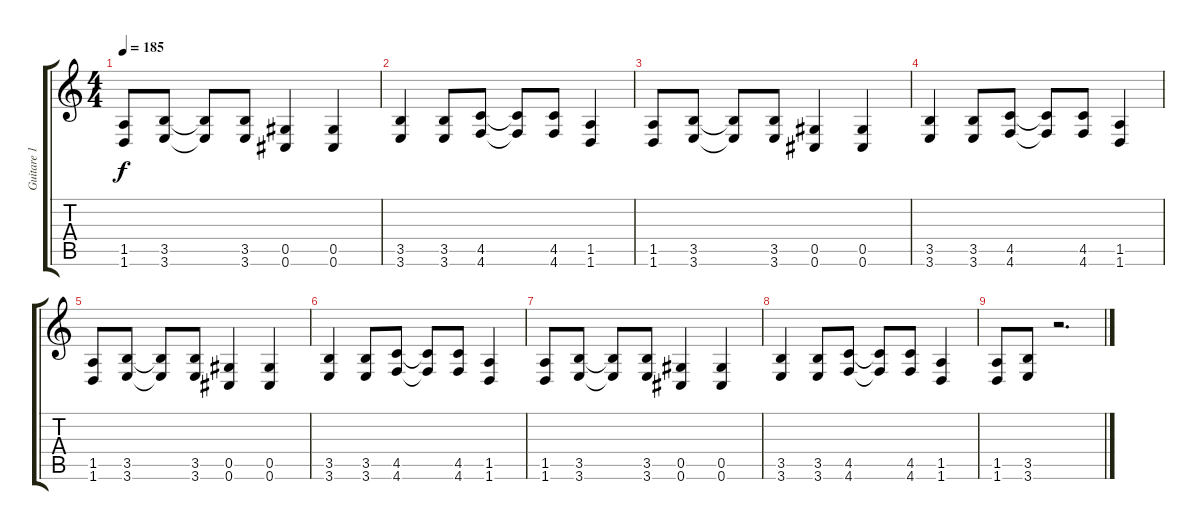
\track ("Guitare 1" "Guitare 1") {instrument distortionguitar}
\staff {score tabs}
\tuning (Eb4 Bb3 Gb3 Db3 Ab2 Db2) {hide}
\ts (4 4)
\tempo 185
\clef g2
\ks c
(1.5 1.6).8{dy f} (3.5 3.6).8 (3.5{t} 3.6{t}).8 (3.5 3.6).8 (0.5 0.6).4 (0.5 0.6).4 |
(3.5 3.6).4 (3.5 3.6).8 (4.5 4.6).8 (4.5{t} 4.6{t}).8 (4.5 4.6).8 (1.5 1.6).4 |
(1.5 1.6).8 (3.5 3.6).8 (3.5{t} 3.6{t}).8 (3.5 3.6).8 (0.5 0.6).4 (0.5 0.6).4 |
(3.5 3.6).4 (3.5 3.6).8 (4.5 4.6).8 (4.5{t} 4.6{t}).8 (4.5 4.6).8 (1.5 1.6).4 |
(1.5 1.6).8 (3.5 3.6).8 (3.5{t} 3.6{t}).8 (3.5 3.6).8 (0.5 0.6).4 (0.5 0.6).4 |
(3.5 3.6).4 (3.5 3.6).8 (4.5 4.6).8 (4.5{t} 4.6{t}).8 (4.5 4.6).8 (1.5 1.6).4 |
(1.5 1.6).8 (3.5 3.6).8 (3.5{t} 3.6{t}).8 (3.5 3.6).8 (0.5 0.6).4 (0.5 0.6).4 |
(3.5 3.6).4 (3.5 3.6).8 (4.5 4.6).8 (4.5{t} 4.6{t}).8 (4.5 4.6).8 (1.5 1.6).4 |
(1.5 1.6).8 (3.5 3.6).8 r.2{d}
